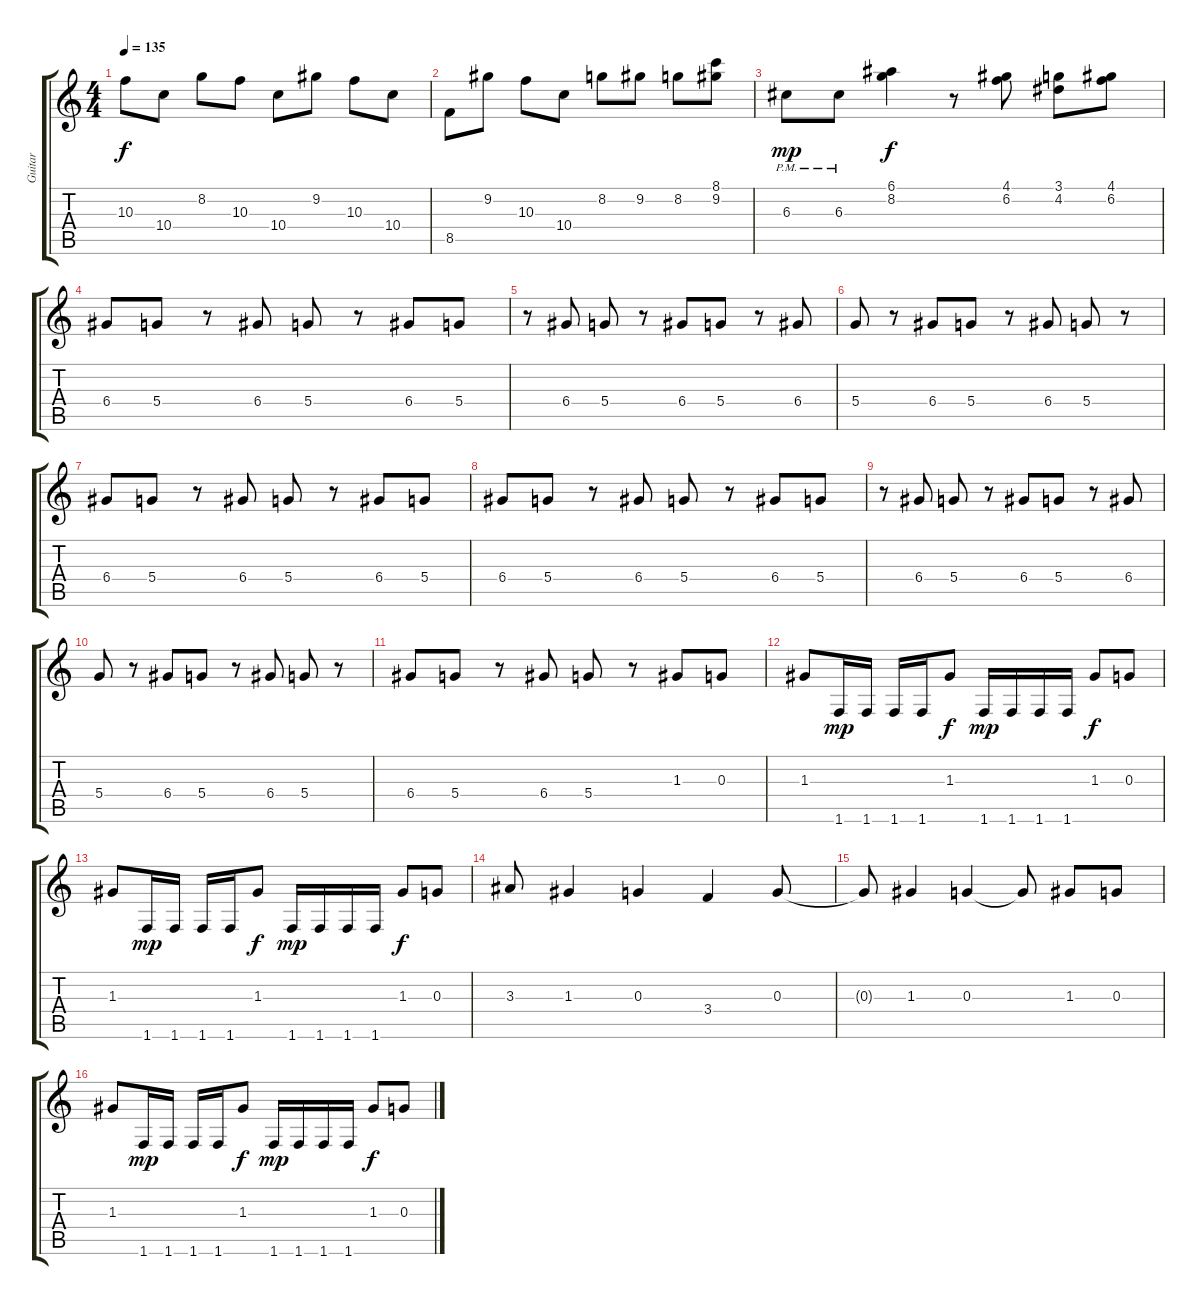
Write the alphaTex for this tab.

\track ("Guitar" "Guitar") {instrument distortionguitar}
\staff {score tabs}
\tuning (E4 B3 G3 D3 A2 E2) {hide}
\ts (4 4)
\tempo 135
\clef g2
\ks c
10.3.8{dy f} 10.4.8 8.2.8 10.3.8 10.4.8 9.2.8 10.3.8 10.4.8 |
8.5.8 9.2.8 10.3.8 10.4.8 8.2.8 9.2.8 8.2.8 (8.1 9.2).8 |
6.3{pm}.8{dy mp} 6.3{pm}.8 (6.1 8.2).4{dy f} r.8 (4.1 6.2).8 (3.1 4.2).8 (4.1 6.2).8 |
6.4.8{volume 16} 5.4.8 r.8 6.4.8 5.4.8 r.8 6.4.8 5.4.8 |
r.8 6.4.8 5.4.8 r.8 6.4.8 5.4.8 r.8 6.4.8 |
5.4.8 r.8 6.4.8 5.4.8 r.8 6.4.8 5.4.8 r.8 |
6.4.8 5.4.8 r.8 6.4.8 5.4.8 r.8 6.4.8 5.4.8 |
6.4.8 5.4.8 r.8 6.4.8 5.4.8 r.8 6.4.8 5.4.8 |
r.8 6.4.8 5.4.8 r.8 6.4.8 5.4.8 r.8 6.4.8 |
5.4.8 r.8 6.4.8 5.4.8 r.8 6.4.8 5.4.8 r.8 |
6.4.8 5.4.8 r.8 6.4.8 5.4.8 r.8 1.3.8 0.3.8 |
1.3.8 1.6.16{dy mp} 1.6.16 1.6.16 1.6.16 1.3.8{dy f} 1.6.16{dy mp} 1.6.16 1.6.16 1.6.16 1.3.8{dy f} 0.3.8 |
1.3.8 1.6.16{dy mp} 1.6.16 1.6.16 1.6.16 1.3.8{dy f} 1.6.16{dy mp} 1.6.16 1.6.16 1.6.16 1.3.8{dy f} 0.3.8 |
3.3.8 1.3.4 0.3.4 3.4.4 0.3.8 |
0.3{t}.8 1.3.4 0.3.4 0.3{t}.8 1.3.8 0.3.8 |
1.3.8 1.6.16{dy mp} 1.6.16 1.6.16 1.6.16 1.3.8{dy f} 1.6.16{dy mp} 1.6.16 1.6.16 1.6.16 1.3.8{dy f} 0.3.8
